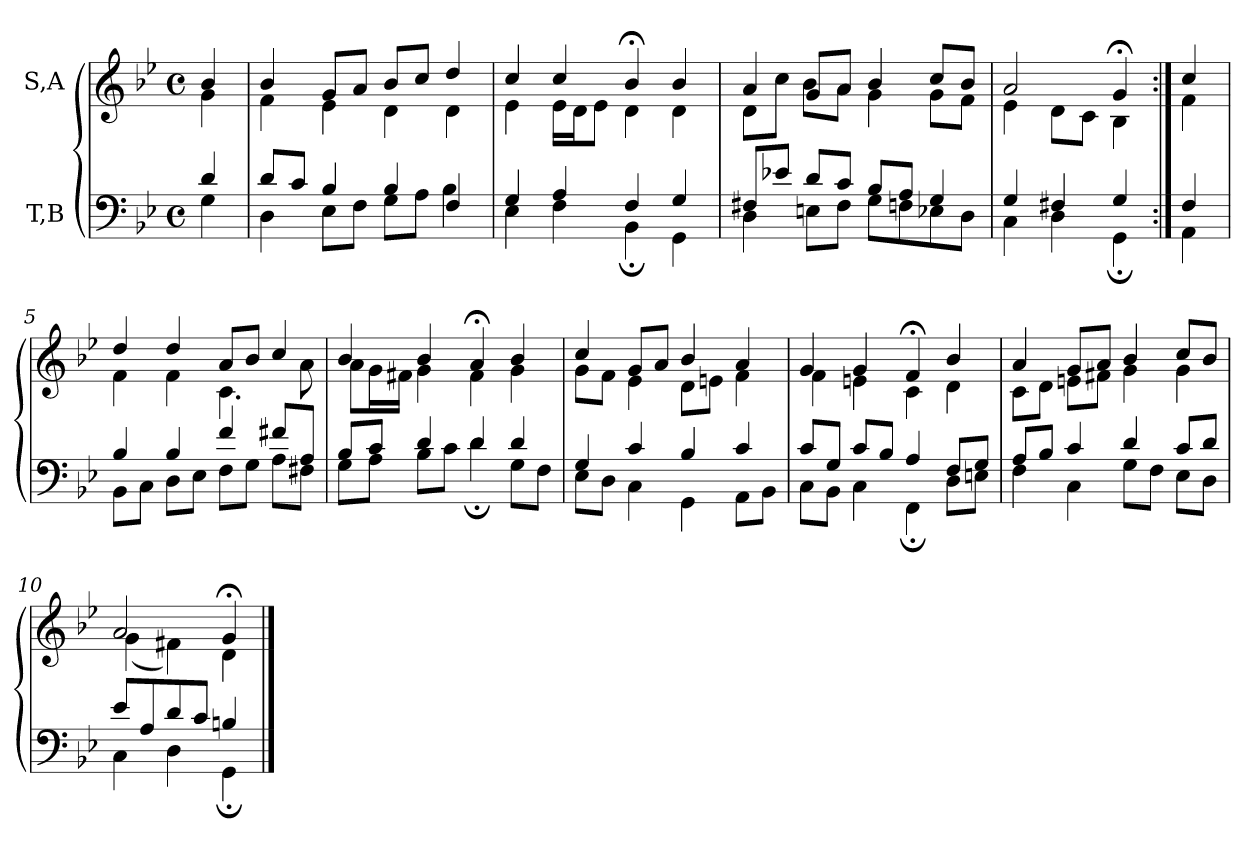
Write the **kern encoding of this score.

**kern	**kern
*part2	*part1
*staff2	*staff1
*I"T,B	*I"S,A
*clefF4	*clefG2
*k[b-e-]	*k[b-e-]
*M4/4	*M4/4
*met(c)	*met(c)
=	=
*^	*^
4d	4G	4b-	4g
=1	=1	=1	=1
8dL	4D	4b-	4f
8cJ	.	.	.
4B-	8E-L	8gL	4e-
.	8FJ	8aJ	.
4B-	8GL	8b-L	4d
.	8AJ	8ccJ	.
4F	4B-	4dd	4d
=2	=2	=2	=2
4G	4E-	4cc	4e-
4A	4F	4cc	16e-LL
.	.	.	16dJ
.	.	.	8e-J
4F	4BB-;	4b-;<	4d
4G	4GG	4b-	4d
=3	=3	=3	=3
8F#XL	4D	4a	8dL
8e-XJ	.	.	8ccJ
8dL	8EnL	8gL	8b-L
8cJ	8F#J	8aJ	8aJ
8B-L	8GL	4b-	4g
8AJ	8Fn	.	.
4G	8E-X	8ccL	8gL
.	8DJ	8b-J	8fJ
=4a	=4a	=4a	=4a
4G	4C	2a	4e-
4F#X	4D	.	8dL
.	.	.	8cJ
4G	4GG;	4g;<	4B-
=4b:|!	=4b:|!	=4b:|!	=4b:|!
4F	4AA	4cc	4f
=5	=5	=5	=5
4B-	8BB-L	4dd	4f
.	8CJ	.	.
4B-	8DL	4dd	4f
.	8E-J	.	.
4f	8FL	8aL	4.c
.	8GJ	8b-J	.
8f#XL	8AL	4cc	.
8AJ	8F#XJ	.	8a
=6	=6	=6	=6
8B-L	8GL	4b-	8aL
8cJ	8AJ	.	16gL
.	.	.	16f#XJJ
4d	8B-L	4b-	4g
.	8cJ	.	.
4d	4d;	4a;<	4f#
4d	8GL	4b-	4g
.	8FJ	.	.
=7	=7	=7	=7
4G	8E-L	4cc	8gL
.	8DJ	.	8fJ
4c	4C	8gL	4e-
.	.	8aJ	.
4B-	4GG	4b-	8dL
.	.	.	8enJ
4c	8AAL	4a	4f
.	8BB-J	.	.
=8	=8	=8	=8
8cL	8CL	4g	4f
8GJ	8BB-J	.	.
8cL	4C	4g	4en
8B-J	.	.	.
4A	4FF;	4f;<	4c
8FL	8DL	4b-	4d
8GJ	8EnJ	.	.
=9	=9	=9	=9
8AL	4F	4a	8cL
8B-J	.	.	8dJ
4c	4C	8gL	8enL
.	.	8aJ	8f#XJ
4d	8GL	4b-	4g
.	8FJ	.	.
8cL	8E-L	8ccL	4g
8dJ	8DJ	8b-J	.
=10	=10	=10	=10
8e-L	4C	2a	(<4g
8A	.	.	.
8d	4D	.	4f#X)
8cJ	.	.	.
4Bn	4GG;	4g;<	4d
*v	*v	*	*
*	*v	*v
==	==
*-	*-
